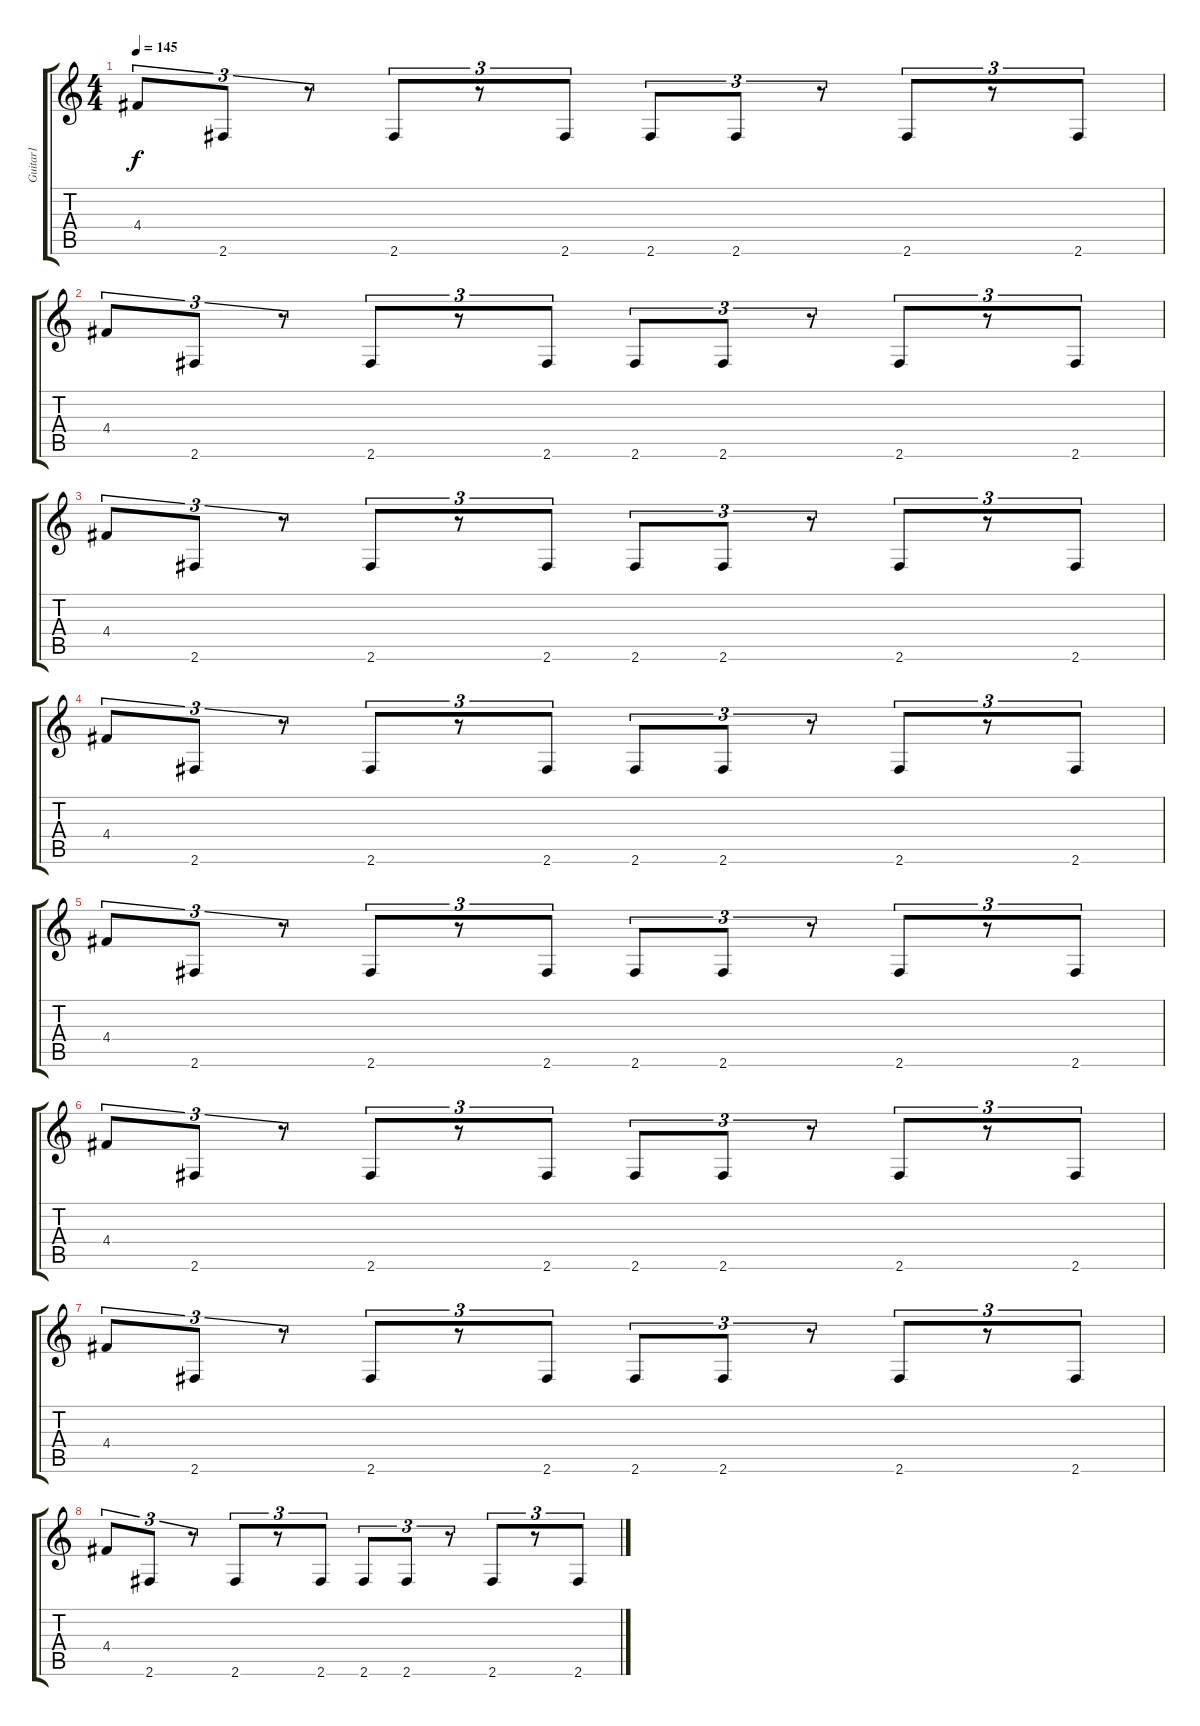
\track ("Guitar1" "Guitar1") {instrument distortionguitar}
\staff {score tabs}
\tuning (E4 B3 G3 D3 A2 E2) {hide}
\ts (4 4)
\tempo 145
\clef g2
\ks c
4.4.8{tu (3 2) dy f} 2.6.8{tu (3 2)} r.8{tu (3 2)} 2.6.8{tu (3 2)} r.8{tu (3 2)} 2.6.8{tu (3 2)} 2.6.8{tu (3 2)} 2.6.8{tu (3 2)} r.8{tu (3 2)} 2.6.8{tu (3 2)} r.8{tu (3 2)} 2.6.8{tu (3 2)} |
4.4.8{tu (3 2)} 2.6.8{tu (3 2)} r.8{tu (3 2)} 2.6.8{tu (3 2)} r.8{tu (3 2)} 2.6.8{tu (3 2)} 2.6.8{tu (3 2)} 2.6.8{tu (3 2)} r.8{tu (3 2)} 2.6.8{tu (3 2)} r.8{tu (3 2)} 2.6.8{tu (3 2)} |
4.4.8{tu (3 2)} 2.6.8{tu (3 2)} r.8{tu (3 2)} 2.6.8{tu (3 2)} r.8{tu (3 2)} 2.6.8{tu (3 2)} 2.6.8{tu (3 2)} 2.6.8{tu (3 2)} r.8{tu (3 2)} 2.6.8{tu (3 2)} r.8{tu (3 2)} 2.6.8{tu (3 2)} |
4.4.8{tu (3 2)} 2.6.8{tu (3 2)} r.8{tu (3 2)} 2.6.8{tu (3 2)} r.8{tu (3 2)} 2.6.8{tu (3 2)} 2.6.8{tu (3 2)} 2.6.8{tu (3 2)} r.8{tu (3 2)} 2.6.8{tu (3 2)} r.8{tu (3 2)} 2.6.8{tu (3 2)} |
4.4.8{tu (3 2)} 2.6.8{tu (3 2)} r.8{tu (3 2)} 2.6.8{tu (3 2)} r.8{tu (3 2)} 2.6.8{tu (3 2)} 2.6.8{tu (3 2)} 2.6.8{tu (3 2)} r.8{tu (3 2)} 2.6.8{tu (3 2)} r.8{tu (3 2)} 2.6.8{tu (3 2)} |
4.4.8{tu (3 2)} 2.6.8{tu (3 2)} r.8{tu (3 2)} 2.6.8{tu (3 2)} r.8{tu (3 2)} 2.6.8{tu (3 2)} 2.6.8{tu (3 2)} 2.6.8{tu (3 2)} r.8{tu (3 2)} 2.6.8{tu (3 2)} r.8{tu (3 2)} 2.6.8{tu (3 2)} |
4.4.8{tu (3 2)} 2.6.8{tu (3 2)} r.8{tu (3 2)} 2.6.8{tu (3 2)} r.8{tu (3 2)} 2.6.8{tu (3 2)} 2.6.8{tu (3 2)} 2.6.8{tu (3 2)} r.8{tu (3 2)} 2.6.8{tu (3 2)} r.8{tu (3 2)} 2.6.8{tu (3 2)} |
4.4.8{tu (3 2)} 2.6.8{tu (3 2)} r.8{tu (3 2)} 2.6.8{tu (3 2)} r.8{tu (3 2)} 2.6.8{tu (3 2)} 2.6.8{tu (3 2)} 2.6.8{tu (3 2)} r.8{tu (3 2)} 2.6.8{tu (3 2)} r.8{tu (3 2)} 2.6.8{tu (3 2)}
